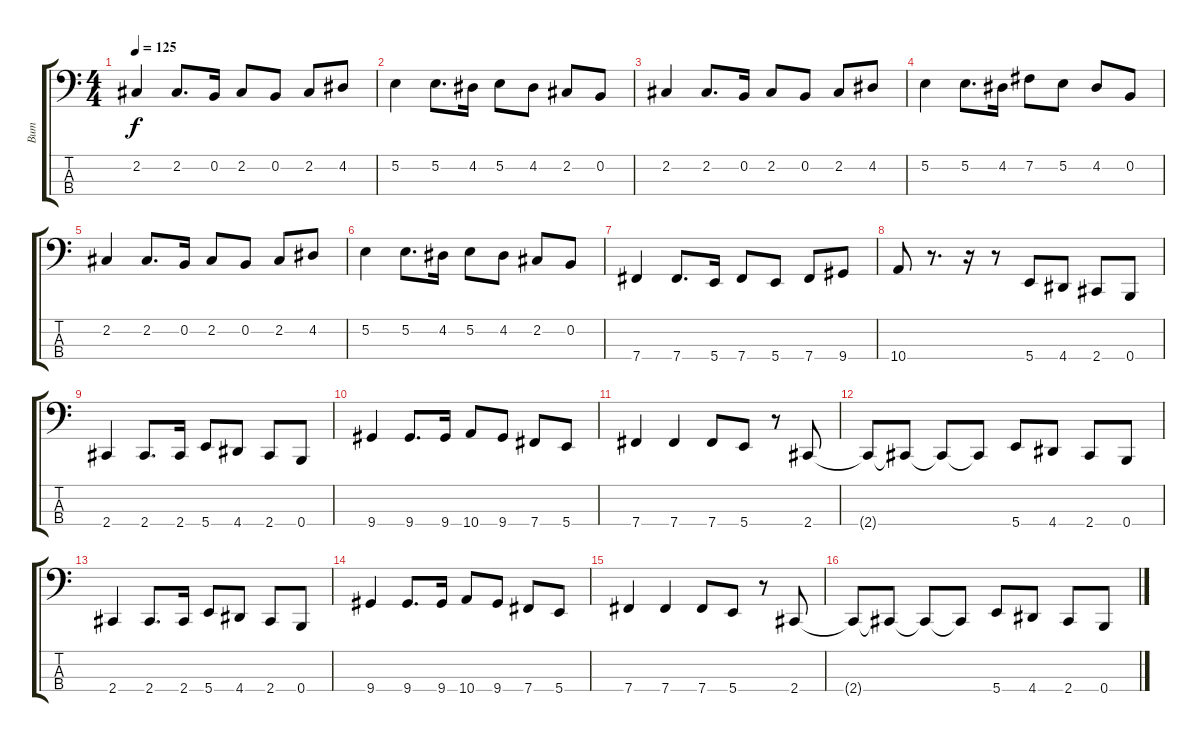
\track ("Вит" "Вит") {instrument electricbassfinger}
\staff {score tabs}
\tuning (E2 B1 Gb1 B0) {hide}
\ts (4 4)
\tempo 125
\clef f4
\ks c
2.2.4{dy f} 2.2.8{d} 0.2.16 2.2.8 0.2.8 2.2.8 4.2.8 |
5.2.4 5.2.8{d} 4.2.16 5.2.8 4.2.8 2.2.8 0.2.8 |
2.2.4 2.2.8{d} 0.2.16 2.2.8 0.2.8 2.2.8 4.2.8 |
5.2.4 5.2.8{d} 4.2.16 7.2.8 5.2.8 4.2.8 0.2.8 |
2.2.4 2.2.8{d} 0.2.16 2.2.8 0.2.8 2.2.8 4.2.8 |
5.2.4 5.2.8{d} 4.2.16 5.2.8 4.2.8 2.2.8 0.2.8 |
7.4.4 7.4.8{d} 5.4.16 7.4.8 5.4.8 7.4.8 9.4.8 |
10.4.8 r.8{d} r.16 r.8 5.4.8 4.4.8 2.4.8 0.4.8 |
2.4.4 2.4.8{d} 2.4.16 5.4.8 4.4.8 2.4.8 0.4.8 |
9.4.4 9.4.8{d} 9.4.16 10.4.8 9.4.8 7.4.8 5.4.8 |
7.4.4 7.4.4 7.4.8 5.4.8 r.8 2.4.8 |
2.4{t}.8 2.4{t}.8 2.4{t}.8 2.4{t}.8 5.4.8 4.4.8 2.4.8 0.4.8 |
2.4.4 2.4.8{d} 2.4.16 5.4.8 4.4.8 2.4.8 0.4.8 |
9.4.4 9.4.8{d} 9.4.16 10.4.8 9.4.8 7.4.8 5.4.8 |
7.4.4 7.4.4 7.4.8 5.4.8 r.8 2.4.8 |
2.4{t}.8 2.4{t}.8 2.4{t}.8 2.4{t}.8 5.4.8 4.4.8 2.4.8 0.4.8
